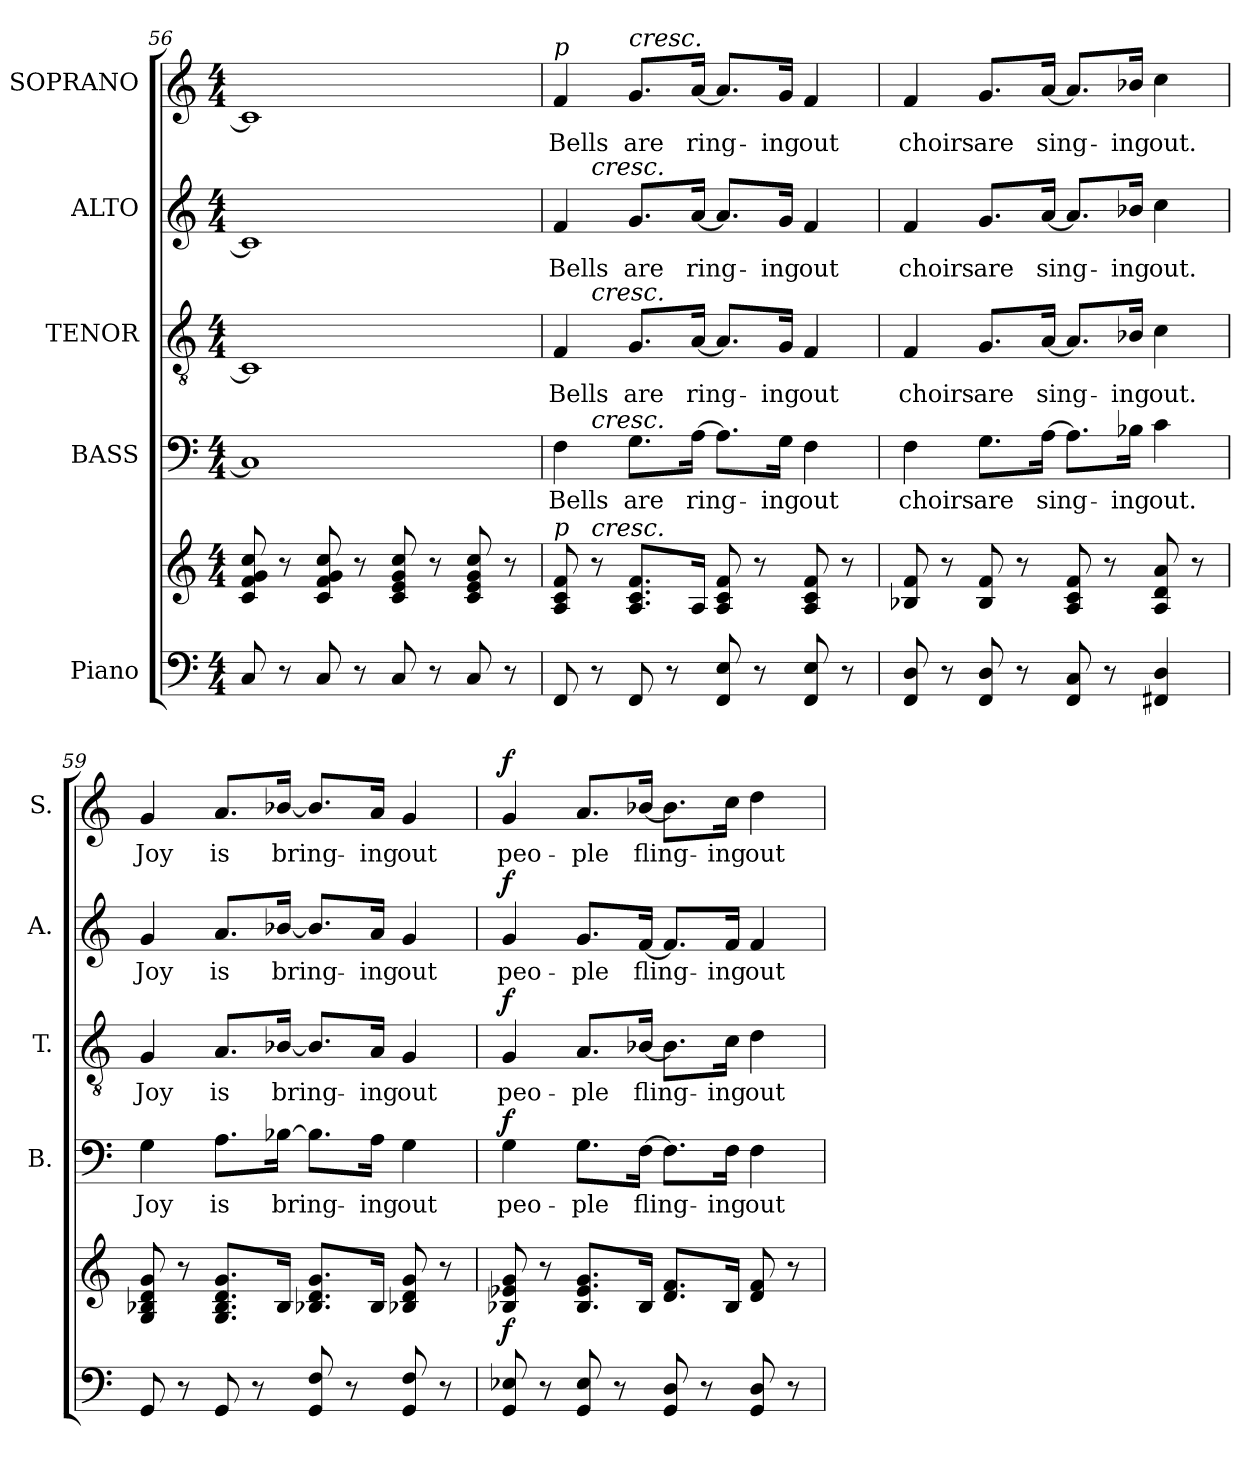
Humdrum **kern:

**kern	**kern	**dynam	**kern	**text	**dynam	**kern	**text	**dynam	**kern	**text	**dynam	**kern	**text	**dynam
*part5	*part5	*part5	*part4	*part4	*part4	*part3	*part3	*part3	*part2	*part2	*part2	*part1	*part1	*part1
*staff6	*staff5	*staff5/6	*staff4	*staff4	*staff4	*staff3	*staff3	*staff3	*staff2	*staff2	*staff2	*staff1	*staff1	*staff1
*I"Piano	*	*	*I"BASS	*	*	*I"TENOR	*	*	*I"ALTO	*	*	*I"SOPRANO	*	*
*	*	*	*I'B.	*	*	*I'T.	*	*	*I'A.	*	*	*I'S.	*	*
*clefF4	*clefG2	*	*clefF4	*	*	*clefGv2	*	*	*clefG2	*	*	*clefG2	*	*
*	*	*	*	*	*	*ITrd7c12	*	*	*	*	*	*	*	*
*k[]	*k[]	*	*k[]	*	*	*k[]	*	*	*k[]	*	*	*k[]	*	*
*C:	*C:	*	*C:	*	*	*C:	*	*	*C:	*	*	*C:	*	*
*M4/4	*M4/4	*	*M4/4	*	*	*M4/4	*	*	*M4/4	*	*	*M4/4	*	*
=56	=56	=56	=56	=56	=56	=56	=56	=56	=56	=56	=56	=56	=56	=56
8Ci/	8ci/ 8fi 8gi 8cci	.	1Ci]	.	.	1CCi]	.	.	1ci]	.	.	1ci]	.	.
8r	8r	.	.	.	.	.	.	.	.	.	.	.	.	.
8Ci/	8ci/ 8fi 8gi 8cci	.	.	.	.	.	.	.	.	.	.	.	.	.
8r	8r	.	.	.	.	.	.	.	.	.	.	.	.	.
8Ci/	8ci/ 8ei 8gi 8cci	.	.	.	.	.	.	.	.	.	.	.	.	.
8r	8r	.	.	.	.	.	.	.	.	.	.	.	.	.
8Ci/	8ci/ 8ei 8gi 8cci	.	.	.	.	.	.	.	.	.	.	.	.	.
8r	8r	.	.	.	.	.	.	.	.	.	.	.	.	.
=57	=57	=57	=57	=57	=57	=57	=57	=57	=57	=57	=57	=57	=57	=57
!	!	!	!	!LO:LY:b:color=#000000	!	!	!	!	!	!	!	!	!	!
!	!	!	!	!	!	!	!LO:LY:b:color=#000000	!	!	!	!	!	!	!
!	!	!	!	!	!	!	!	!	!	!LO:LY:b:color=#000000	!	!	!	!
!	!	!	!	!	!	!	!	!	!	!	!	!LO:TX:a:i:t=p	!	!
!	!	!	!	!	!	!	!	!	!LO:TX:a:i:t=p	!	!	!	!	!
!	!	!	!	!	!	!LO:TX:a:i:t=p	!	!	!	!	!	!	!	!
!	!	!	!LO:TX:a:i:t=p	!	!	!	!	!	!	!	!	!	!	!
!	!LO:TX:a:i:t=p	!	!	!	!	!	!	!	!	!	!	!	!	!
!	!	!	!	!	!	!	!	!	!	!	!	!	!LO:LY:b:color=#000000	!
*	*	*	*^	*	*	*^	*	*	*^	*	*	*	*	*
8FFi/	8Ai/ 8ci 8fi	.	4Fi\	8ryy	Bells	.	4FFi/	8ryy	Bells	.	4fi/	8ryy	Bells	.	4fi/	Bells	.
!	!	!	!	!	!	!	!	!	!	!	!	!LO:TX:a:i:t=cresc.	!	!	!	!	!
!	!	!	!	!	!	!	!	!LO:TX:a:i:t=cresc.	!	!	!	!	!	!	!	!	!
!	!	!	!	!LO:TX:a:i:t=cresc.	!	!	!	!	!	!	!	!	!	!	!	!	!
!	!LO:TX:a:i:t=cresc.	!	!	!	!	!	!	!	!	!	!	!	!	!	!	!	!
8r	8r	.	.	2..ryy	.	.	.	2..ryy	.	.	.	2..ryy	.	.	.	.	.
!	!	!	!	!	!LO:LY:b:color=#000000	!	!	!	!	!	!	!	!	!	!	!	!
!	!	!	!	!	!	!	!	!	!LO:LY:b:color=#000000	!	!	!	!	!	!	!	!
!	!	!	!	!	!	!	!	!	!	!	!	!	!LO:LY:b:color=#000000	!	!	!	!
!	!	!	!	!	!	!	!	!	!	!	!	!	!	!	!LO:TX:a:i:t=cresc.	!	!
!	!	!	!	!	!	!	!	!	!	!	!	!	!	!	!	!LO:LY:b:color=#000000	!
8FFi/	8.Ai/ 8.ci/ 8.fi/L	.	8.Gi\L	.	are	.	8.GGi/L	.	are	.	8.gi/L	.	are	.	8.gi/L	are	.
8r	.	.	.	.	.	.	.	.	.	.	.	.	.	.	.	.	.
!	!	!	!	!	!LO:LY:b:color=#000000	!	!	!	!	!	!	!	!	!	!	!	!
!	!	!	!	!	!	!	!	!	!LO:LY:b:color=#000000	!	!	!	!	!	!	!	!
!	!	!	!	!	!	!	!	!	!	!	!	!	!LO:LY:b:color=#000000	!	!	!	!
!	!	!	!	!	!	!	!	!	!	!	!	!	!	!	!	!LO:LY:b:color=#000000	!
.	16Ai/Jk	.	[16Ai\Jk	.	ring-	.	[16AAi/Jk	.	ring-	.	[16ai/Jk	.	ring-	.	[16ai/Jk	ring-	.
8FFi/ 8Ei	8Ai/ 8ci 8fi	.	8.Ai\L]	.	.	.	8.AAi/L]	.	.	.	8.ai/L]	.	.	.	8.ai/L]	.	.
8r	8r	.	.	.	.	.	.	.	.	.	.	.	.	.	.	.	.
!	!	!	!	!	!LO:LY:b:color=#000000	!	!	!	!	!	!	!	!	!	!	!	!
!	!	!	!	!	!	!	!	!	!LO:LY:b:color=#000000	!	!	!	!	!	!	!	!
!	!	!	!	!	!	!	!	!	!	!	!	!	!LO:LY:b:color=#000000	!	!	!	!
!	!	!	!	!	!	!	!	!	!	!	!	!	!	!	!	!LO:LY:b:color=#000000	!
.	.	.	16Gi\Jk	.	-ing	.	16GGi/Jk	.	-ing	.	16gi/Jk	.	-ing	.	16gi/Jk	-ing	.
!	!	!	!	!	!LO:LY:b:color=#000000	!	!	!	!	!	!	!	!	!	!	!	!
!	!	!	!	!	!	!	!	!	!LO:LY:b:color=#000000	!	!	!	!	!	!	!	!
!	!	!	!	!	!	!	!	!	!	!	!	!	!LO:LY:b:color=#000000	!	!	!	!
!	!	!	!	!	!	!	!	!	!	!	!	!	!	!	!	!LO:LY:b:color=#000000	!
8FFi/ 8Ei	8Ai/ 8ci 8fi	.	4Fi\	.	out	.	4FFi/	.	out	.	4fi/	.	out	.	4fi/	out	.
8r	8r	.	.	.	.	.	.	.	.	.	.	.	.	.	.	.	.
*	*	*	*v	*v	*	*	*	*	*	*	*v	*v	*	*	*	*	*
*	*	*	*	*	*	*v	*v	*	*	*	*	*	*	*	*
!!LO:LB:g=z
=58	=58	=58	=58	=58	=58	=58	=58	=58	=58	=58	=58	=58	=58	=58
*	*	*	*^	*	*	*^	*	*	*^	*	*	*	*	*
!	!	!	!	!	!LO:LY:b:color=#000000	!	!	!	!	!	!	!	!	!	!	!	!
*	*	*	*v	*v	*	*	*	*	*	*	*v	*v	*	*	*	*	*
*	*	*	*	*	*	*v	*v	*	*	*	*	*	*	*	*
*	*	*	*^	*	*	*^	*	*	*^	*	*	*	*	*
!	!	!	!	!	!	!	!	!	!LO:LY:b:color=#000000	!	!	!	!	!	!	!	!
*	*	*	*v	*v	*	*	*	*	*	*	*v	*v	*	*	*	*	*
*	*	*	*	*	*	*v	*v	*	*	*	*	*	*	*	*
*	*	*	*^	*	*	*^	*	*	*^	*	*	*	*	*
!	!	!	!	!	!	!	!	!	!	!	!	!	!LO:LY:b:color=#000000	!	!	!	!
*	*	*	*v	*v	*	*	*	*	*	*	*v	*v	*	*	*	*	*
*	*	*	*	*	*	*v	*v	*	*	*	*	*	*	*	*
*	*	*	*^	*	*	*^	*	*	*^	*	*	*	*	*
!	!	!	!	!	!	!	!	!	!	!	!	!	!	!	!	!LO:LY:b:color=#000000	!
*	*	*	*v	*v	*	*	*	*	*	*	*v	*v	*	*	*	*	*
*	*	*	*	*	*	*v	*v	*	*	*	*	*	*	*	*
8FFi/ 8Di	8B-Xi/ 8fi	.	4Fi\	choirs	.	4FFi/	choirs	.	4fi/	choirs	.	4fi/	choirs	.
8r	8r	.	.	.	.	.	.	.	.	.	.	.	.	.
!	!	!	!	!LO:LY:b:color=#000000	!	!	!	!	!	!	!	!	!	!
!	!	!	!	!	!	!	!LO:LY:b:color=#000000	!	!	!	!	!	!	!
!	!	!	!	!	!	!	!	!	!	!LO:LY:b:color=#000000	!	!	!	!
!	!	!	!	!	!	!	!	!	!	!	!	!	!LO:LY:b:color=#000000	!
8FFi/ 8Di	8B-i/ 8fi	.	8.Gi\L	are	.	8.GGi/L	are	.	8.gi/L	are	.	8.gi/L	are	.
8r	8r	.	.	.	.	.	.	.	.	.	.	.	.	.
!	!	!	!	!LO:LY:b:color=#000000	!	!	!	!	!	!	!	!	!	!
!	!	!	!	!	!	!	!LO:LY:b:color=#000000	!	!	!	!	!	!	!
!	!	!	!	!	!	!	!	!	!	!LO:LY:b:color=#000000	!	!	!	!
!	!	!	!	!	!	!	!	!	!	!	!	!	!LO:LY:b:color=#000000	!
.	.	.	[16Ai\Jk	sing-	.	[16AAi/Jk	sing-	.	[16ai/Jk	sing-	.	[16ai/Jk	sing-	.
8FFi/ 8Ci	8Ai/ 8ci 8fi	.	8.Ai\L]	.	.	8.AAi/L]	.	.	8.ai/L]	.	.	8.ai/L]	.	.
8r	8r	.	.	.	.	.	.	.	.	.	.	.	.	.
!	!	!	!	!LO:LY:b:color=#000000	!	!	!	!	!	!	!	!	!	!
!	!	!	!	!	!	!	!LO:LY:b:color=#000000	!	!	!	!	!	!	!
!	!	!	!	!	!	!	!	!	!	!LO:LY:b:color=#000000	!	!	!	!
!	!	!	!	!	!	!	!	!	!	!	!	!	!LO:LY:b:color=#000000	!
.	.	.	16B-Xi\Jk	-ing	.	16BB-Xi/Jk	-ing	.	16b-Xi/Jk	-ing	.	16b-Xi/Jk	-ing	.
!	!	!	!	!LO:LY:b:color=#000000	!	!	!	!	!	!	!	!	!	!
!	!	!	!	!	!	!	!LO:LY:b:color=#000000	!	!	!	!	!	!	!
!	!	!	!	!	!	!	!	!	!	!LO:LY:b:color=#000000	!	!	!	!
!	!	!	!	!	!	!	!	!	!	!	!	!	!LO:LY:b:color=#000000	!
4FF#Xi/ 4Di	8Ai/ 8di 8ai	.	4ci\	out.	.	4Ci\	out.	.	4cci\	out.	.	4cci\	out.	.
.	8r	.	.	.	.	.	.	.	.	.	.	.	.	.
=59	=59	=59	=59	=59	=59	=59	=59	=59	=59	=59	=59	=59	=59	=59
!	!	!	!	!LO:LY:b:color=#000000	!	!	!	!	!	!	!	!	!	!
!	!	!	!	!	!	!	!LO:LY:b:color=#000000	!	!	!	!	!	!	!
!	!	!	!	!	!	!	!	!	!	!LO:LY:b:color=#000000	!	!	!	!
!	!	!	!	!	!	!	!	!	!	!	!	!	!LO:LY:b:color=#000000	!
8GGi/	8Gi/ 8B-Xi 8di 8gi	.	4Gi\	Joy	.	4GGi/	Joy	.	4gi/	Joy	.	4gi/	Joy	.
8r	8r	.	.	.	.	.	.	.	.	.	.	.	.	.
!	!	!	!	!LO:LY:b:color=#000000	!	!	!	!	!	!	!	!	!	!
!	!	!	!	!	!	!	!LO:LY:b:color=#000000	!	!	!	!	!	!	!
!	!	!	!	!	!	!	!	!	!	!LO:LY:b:color=#000000	!	!	!	!
!	!	!	!	!	!	!	!	!	!	!	!	!	!LO:LY:b:color=#000000	!
8GGi/	8.Gi/ 8.B-i/ 8.di/ 8.gi/L	.	8.Ai\L	is	.	8.AAi/L	is	.	8.ai/L	is	.	8.ai/L	is	.
8r	.	.	.	.	.	.	.	.	.	.	.	.	.	.
!	!	!	!	!LO:LY:b:color=#000000	!	!	!	!	!	!	!	!	!	!
!	!	!	!	!	!	!	!LO:LY:b:color=#000000	!	!	!	!	!	!	!
!	!	!	!	!	!	!	!	!	!	!LO:LY:b:color=#000000	!	!	!	!
!	!	!	!	!	!	!	!	!	!	!	!	!	!LO:LY:b:color=#000000	!
.	16B-i/Jk	.	[16B-Xi\Jk	bring-	.	[16BB-Xi/Jk	bring-	.	[16b-Xi/Jk	bring-	.	[16b-Xi/Jk	bring-	.
8GGi/ 8Fi	8.B-Xi/ 8.di/ 8.gi/L	.	8.B-i\L]	.	.	8.BB-i/L]	.	.	8.b-i/L]	.	.	8.b-i/L]	.	.
8r	.	.	.	.	.	.	.	.	.	.	.	.	.	.
!	!	!	!	!LO:LY:b:color=#000000	!	!	!	!	!	!	!	!	!	!
!	!	!	!	!	!	!	!LO:LY:b:color=#000000	!	!	!	!	!	!	!
!	!	!	!	!	!	!	!	!	!	!LO:LY:b:color=#000000	!	!	!	!
!	!	!	!	!	!	!	!	!	!	!	!	!	!LO:LY:b:color=#000000	!
.	16B-i/Jk	.	16Ai\Jk	-ing	.	16AAi/Jk	-ing	.	16ai/Jk	-ing	.	16ai/Jk	-ing	.
!	!	!	!	!LO:LY:b:color=#000000	!	!	!	!	!	!	!	!	!	!
!	!	!	!	!	!	!	!LO:LY:b:color=#000000	!	!	!	!	!	!	!
!	!	!	!	!	!	!	!	!	!	!LO:LY:b:color=#000000	!	!	!	!
!	!	!	!	!	!	!	!	!	!	!	!	!	!LO:LY:b:color=#000000	!
8GGi/ 8Fi	8B-Xi/ 8di 8gi	.	4Gi\	out	.	4GGi/	out	.	4gi/	out	.	4gi/	out	.
8r	8r	.	.	.	.	.	.	.	.	.	.	.	.	.
=60	=60	=60	=60	=60	=60	=60	=60	=60	=60	=60	=60	=60	=60	=60
!	!	!	!	!LO:LY:b:color=#000000	!	!	!	!	!	!	!	!	!	!
!	!	!	!	!	!	!	!LO:LY:b:color=#000000	!	!	!	!	!	!	!
!	!	!	!	!	!	!	!	!	!	!LO:LY:b:color=#000000	!	!	!	!
!	!	!	!	!	!	!	!	!	!	!	!	!	!LO:LY:b:color=#000000	!
8GGi/ 8E-Xi	8B-Xi/ 8e-Xi 8gi	f	4Gi\	peo-	f	4GGi/	peo-	f	4gi/	peo-	f	4gi/	peo-	f
8r	8r	.	.	.	.	.	.	.	.	.	.	.	.	.
!	!	!	!	!LO:LY:b:color=#000000	!	!	!	!	!	!	!	!	!	!
!	!	!	!	!	!	!	!LO:LY:b:color=#000000	!	!	!	!	!	!	!
!	!	!	!	!	!	!	!	!	!	!LO:LY:b:color=#000000	!	!	!	!
!	!	!	!	!	!	!	!	!	!	!	!	!	!LO:LY:b:color=#000000	!
8GGi/ 8E-i	8.B-i/ 8.e-i/ 8.gi/L	.	8.Gi\L	-ple	.	8.AAi/L	-ple	.	8.gi/L	-ple	.	8.ai/L	-ple	.
8r	.	.	.	.	.	.	.	.	.	.	.	.	.	.
!	!	!	!	!LO:LY:b:color=#000000	!	!	!	!	!	!	!	!	!	!
!	!	!	!	!	!	!	!LO:LY:b:color=#000000	!	!	!	!	!	!	!
!	!	!	!	!	!	!	!	!	!	!LO:LY:b:color=#000000	!	!	!	!
!	!	!	!	!	!	!	!	!	!	!	!	!	!LO:LY:b:color=#000000	!
.	16B-i/Jk	.	[16Fi\Jk	fling-	.	[16BB-Xi/Jk	fling-	.	[16fi/Jk	fling-	.	[16b-Xi/Jk	fling-	.
8GGi/ 8Di	8.di/ 8.fi/L	.	8.Fi\L]	.	.	8.BB-i\L]	.	.	8.fi/L]	.	.	8.b-i\L]	.	.
8r	.	.	.	.	.	.	.	.	.	.	.	.	.	.
!	!	!	!	!LO:LY:b:color=#000000	!	!	!	!	!	!	!	!	!	!
!	!	!	!	!	!	!	!LO:LY:b:color=#000000	!	!	!	!	!	!	!
!	!	!	!	!	!	!	!	!	!	!LO:LY:b:color=#000000	!	!	!	!
!	!	!	!	!	!	!	!	!	!	!	!	!	!LO:LY:b:color=#000000	!
.	16B-i/Jk	.	16Fi\Jk	-ing	.	16Ci\Jk	-ing	.	16fi/Jk	-ing	.	16cci\Jk	-ing	.
!	!	!	!	!LO:LY:b:color=#000000	!	!	!	!	!	!	!	!	!	!
!	!	!	!	!	!	!	!LO:LY:b:color=#000000	!	!	!	!	!	!	!
!	!	!	!	!	!	!	!	!	!	!LO:LY:b:color=#000000	!	!	!	!
!	!	!	!	!	!	!	!	!	!	!	!	!	!LO:LY:b:color=#000000	!
8GGi/ 8Di	8di/ 8fi	.	4Fi\	out	.	4Di\	out	.	4fi/	out	.	4ddi\	out	.
8r	8r	.	.	.	.	.	.	.	.	.	.	.	.	.
=	=	=	=	=	=	=	=	=	=	=	=	=	=	=
*-	*-	*-	*-	*-	*-	*-	*-	*-	*-	*-	*-	*-	*-	*-
